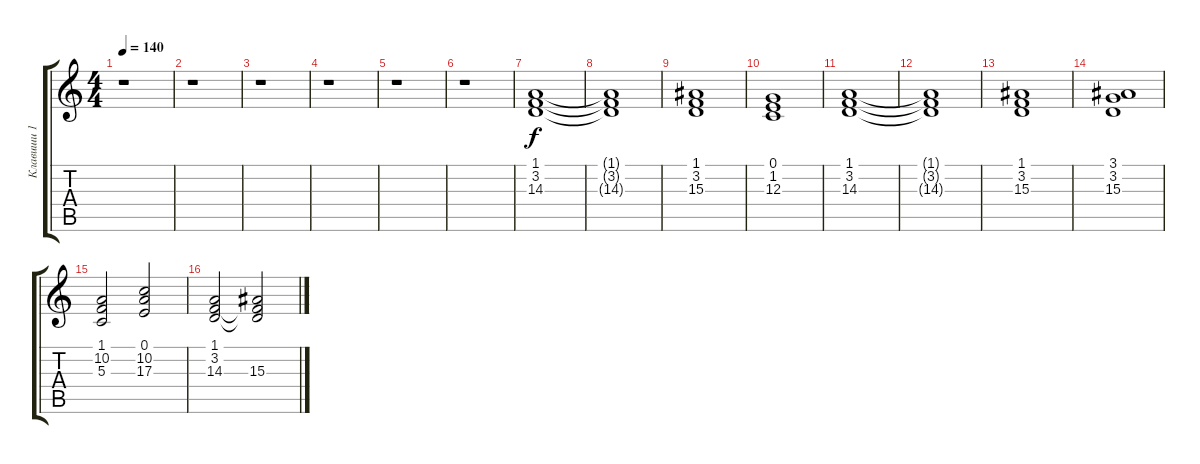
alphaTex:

\track ("Клавиши 1" "Клавиши 1") {instrument choiraahs}
\staff {score tabs}
\tuning (E4 B3 G3 D3 A2 E2) {hide}
\ts (4 4)
\tempo 140
\clef g2
\ks c
r.1{dy f} |
r.1 |
r.1 |
r.1 |
r.1 |
r.1 |
(1.1 3.2 14.3).1 |
(1.1{t} 3.2{t} 14.3{t}).1 |
(1.1 3.2 15.3).1 |
(0.1 1.2 12.3).1 |
(1.1 3.2 14.3).1 |
(1.1{t} 3.2{t} 14.3{t}).1 |
(1.1 3.2 15.3).1 |
(3.1 3.2 15.3).1 |
(1.1 10.2 5.3).2 (0.1 10.2 17.3).2 |
(1.1 3.2 14.3).2 (1.1{t} 3.2{t} 15.3).2
